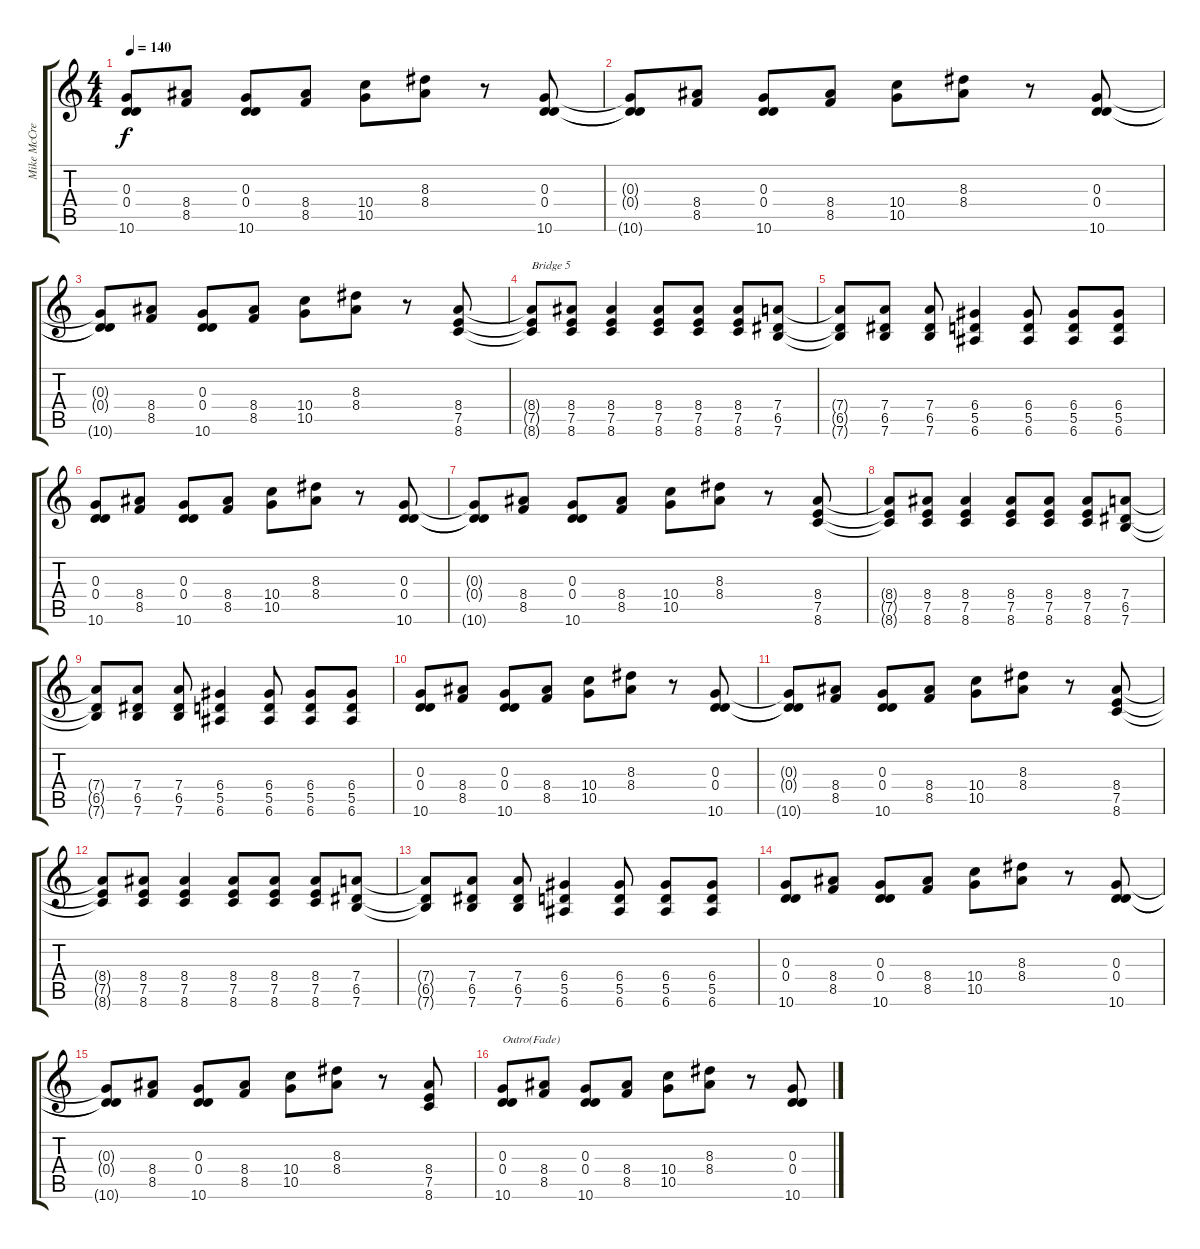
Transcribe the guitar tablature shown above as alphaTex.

\track ("Mike McCready" "Mike McCre") {instrument distortionguitar}
\staff {score tabs}
\tuning (E4 B3 G3 D3 A2 E2) {hide}
\ts (4 4)
\tempo 140
\clef g2
\ks c
(0.3{t} 0.4{t} 10.6{t}).8{dy f} (8.4 8.5).8 (0.3 0.4 10.6).8 (8.4 8.5).8 (10.4 10.5).8 (8.3 8.4).8 r.8 (0.3 0.4 10.6).8 |
(0.3{t} 0.4{t} 10.6{t}).8 (8.4 8.5).8 (0.3 0.4 10.6).8 (8.4 8.5).8 (10.4 10.5).8 (8.3 8.4).8 r.8 (0.3 0.4 10.6).8 |
(0.3{t} 0.4{t} 10.6{t}).8 (8.4 8.5).8 (0.3 0.4 10.6).8 (8.4 8.5).8 (10.4 10.5).8 (8.3 8.4).8 r.8 (8.4 7.5 8.6).8 |
(8.4{t} 7.5{t} 8.6{t}).8{txt "Bridge 5"} (8.4 7.5 8.6).8 (8.4 7.5 8.6).4 (8.4 7.5 8.6).8 (8.4 7.5 8.6).8 (8.4 7.5 8.6).8 (7.4 6.5 7.6).8 |
(7.4{t} 6.5{t} 7.6{t}).8 (7.4 6.5 7.6).8 (7.4 6.5 7.6).8 (6.4 5.5 6.6).4 (6.4 5.5 6.6).8 (6.4 5.5 6.6).8 (6.4 5.5 6.6).8 |
(0.3 0.4 10.6).8 (8.4 8.5).8 (0.3 0.4 10.6).8 (8.4 8.5).8 (10.4 10.5).8 (8.3 8.4).8 r.8 (0.3 0.4 10.6).8 |
(0.3{t} 0.4{t} 10.6{t}).8 (8.4 8.5).8 (0.3 0.4 10.6).8 (8.4 8.5).8 (10.4 10.5).8 (8.3 8.4).8 r.8 (8.4 7.5 8.6).8 |
(8.4{t} 7.5{t} 8.6{t}).8 (8.4 7.5 8.6).8 (8.4 7.5 8.6).4 (8.4 7.5 8.6).8 (8.4 7.5 8.6).8 (8.4 7.5 8.6).8 (7.4 6.5 7.6).8 |
(7.4{t} 6.5{t} 7.6{t}).8 (7.4 6.5 7.6).8 (7.4 6.5 7.6).8 (6.4 5.5 6.6).4 (6.4 5.5 6.6).8 (6.4 5.5 6.6).8 (6.4 5.5 6.6).8 |
(0.3 0.4 10.6).8 (8.4 8.5).8 (0.3 0.4 10.6).8 (8.4 8.5).8 (10.4 10.5).8 (8.3 8.4).8 r.8 (0.3 0.4 10.6).8 |
(0.3{t} 0.4{t} 10.6{t}).8 (8.4 8.5).8 (0.3 0.4 10.6).8 (8.4 8.5).8 (10.4 10.5).8 (8.3 8.4).8 r.8 (8.4 7.5 8.6).8 |
(8.4{t} 7.5{t} 8.6{t}).8 (8.4 7.5 8.6).8 (8.4 7.5 8.6).4 (8.4 7.5 8.6).8 (8.4 7.5 8.6).8 (8.4 7.5 8.6).8 (7.4 6.5 7.6).8 |
(7.4{t} 6.5{t} 7.6{t}).8 (7.4 6.5 7.6).8 (7.4 6.5 7.6).8 (6.4 5.5 6.6).4 (6.4 5.5 6.6).8 (6.4 5.5 6.6).8 (6.4 5.5 6.6).8 |
(0.3 0.4 10.6).8 (8.4 8.5).8 (0.3 0.4 10.6).8 (8.4 8.5).8 (10.4 10.5).8 (8.3 8.4).8 r.8 (0.3 0.4 10.6).8 |
(0.3{t} 0.4{t} 10.6{t}).8 (8.4 8.5).8 (0.3 0.4 10.6).8 (8.4 8.5).8 (10.4 10.5).8 (8.3 8.4).8 r.8 (8.4 7.5 8.6).8 |
(0.3 0.4 10.6).8{txt "Outro(Fade)"} (8.4 8.5).8 (0.3 0.4 10.6).8 (8.4 8.5).8 (10.4 10.5).8 (8.3 8.4).8 r.8 (0.3 0.4 10.6).8
